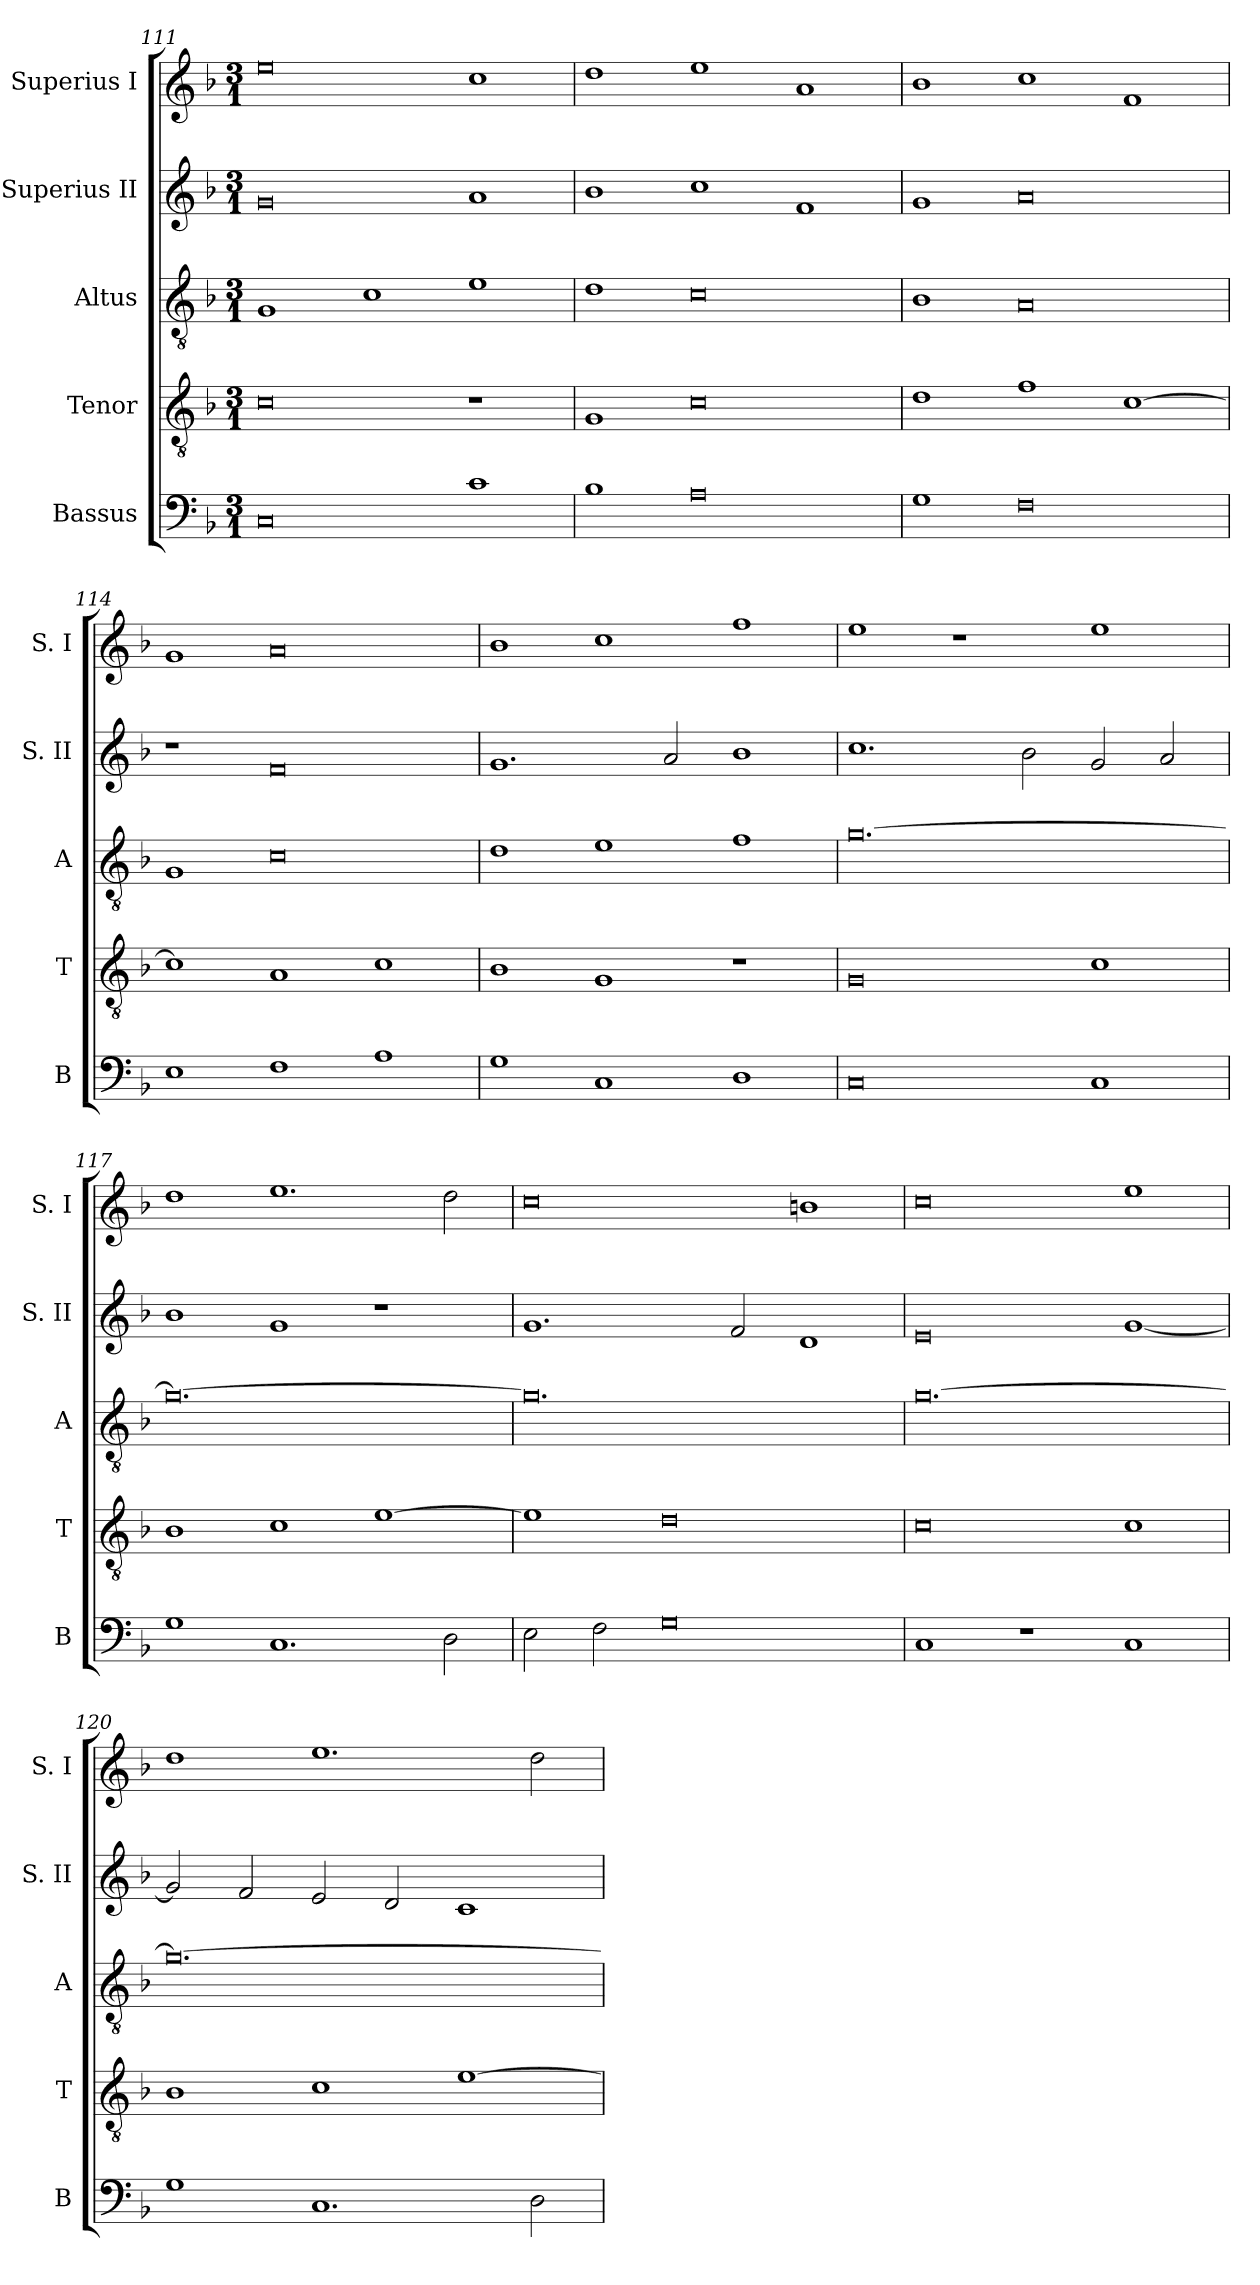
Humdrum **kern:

**kern	**kern	**kern	**kern	**kern
*part5	*part4	*part3	*part2	*part1
*staff5	*staff4	*staff3	*staff2	*staff1
*I"Bassus	*I"Tenor	*I"Altus	*I"Superius II	*I"Superius I
*I'B	*I'T	*I'A	*I'S. II	*I'S. I
*clefF4	*clefGv2	*clefGv2	*clefG2	*clefG2
*k[b-]	*k[b-]	*k[b-]	*k[b-]	*k[b-]
*F:	*F:	*F:	*F:	*F:
*M3/1	*M3/1	*M3/1	*M3/1	*M3/1
=111	=111	=111	=111	=111
0C	0c	1G	0g	0ee
.	.	1c	.	.
1c	1r	1e	1a	1cc
=112	=112	=112	=112	=112
1B-	1G	1d	1b-	1dd
0A	0c	0c	1cc	1ee
.	.	.	1f	1a
=113	=113	=113	=113	=113
1G	1d	1B-	1g	1b-
0F	1f	0A	0a	1cc
.	[1c	.	.	1f
=114	=114	=114	=114	=114
1E	1c]	1G	1r	1g
1F	1A	0c	0f	0a
1A	1c	.	.	.
=115	=115	=115	=115	=115
1G	1B-	1d	1.g	1b-
1C	1G	1e	.	1cc
.	.	.	2a	.
1D	1r	1f	1b-	1ff
=116	=116	=116	=116	=116
0C	0G	[0.g	1.cc	1ee
.	.	.	.	1r
.	.	.	2b-	.
1C	1c	.	2g	1ee
.	.	.	2a	.
=117	=117	=117	=117	=117
1G	1B-	0.g_	1b-	1dd
1.C	1c	.	1g	1.ee
.	[1e	.	1r	.
2D	.	.	.	2dd
=118	=118	=118	=118	=118
2E	1e]	0.g]	1.g	0cc
2F	.	.	.	.
0G	0d	.	.	.
.	.	.	2f	.
.	.	.	1d	1bn
=119	=119	=119	=119	=119
1C	0c	[0.g	0e	0cc
1r	.	.	.	.
1C	1c	.	[1g	1ee
=120	=120	=120	=120	=120
1G	1B-	0.g_	2g]	1dd
.	.	.	2f	.
1.C	1c	.	2e	1.ee
.	.	.	2d	.
.	[1e	.	1c	.
2D	.	.	.	2dd
=	=	=	=	=
*-	*-	*-	*-	*-
